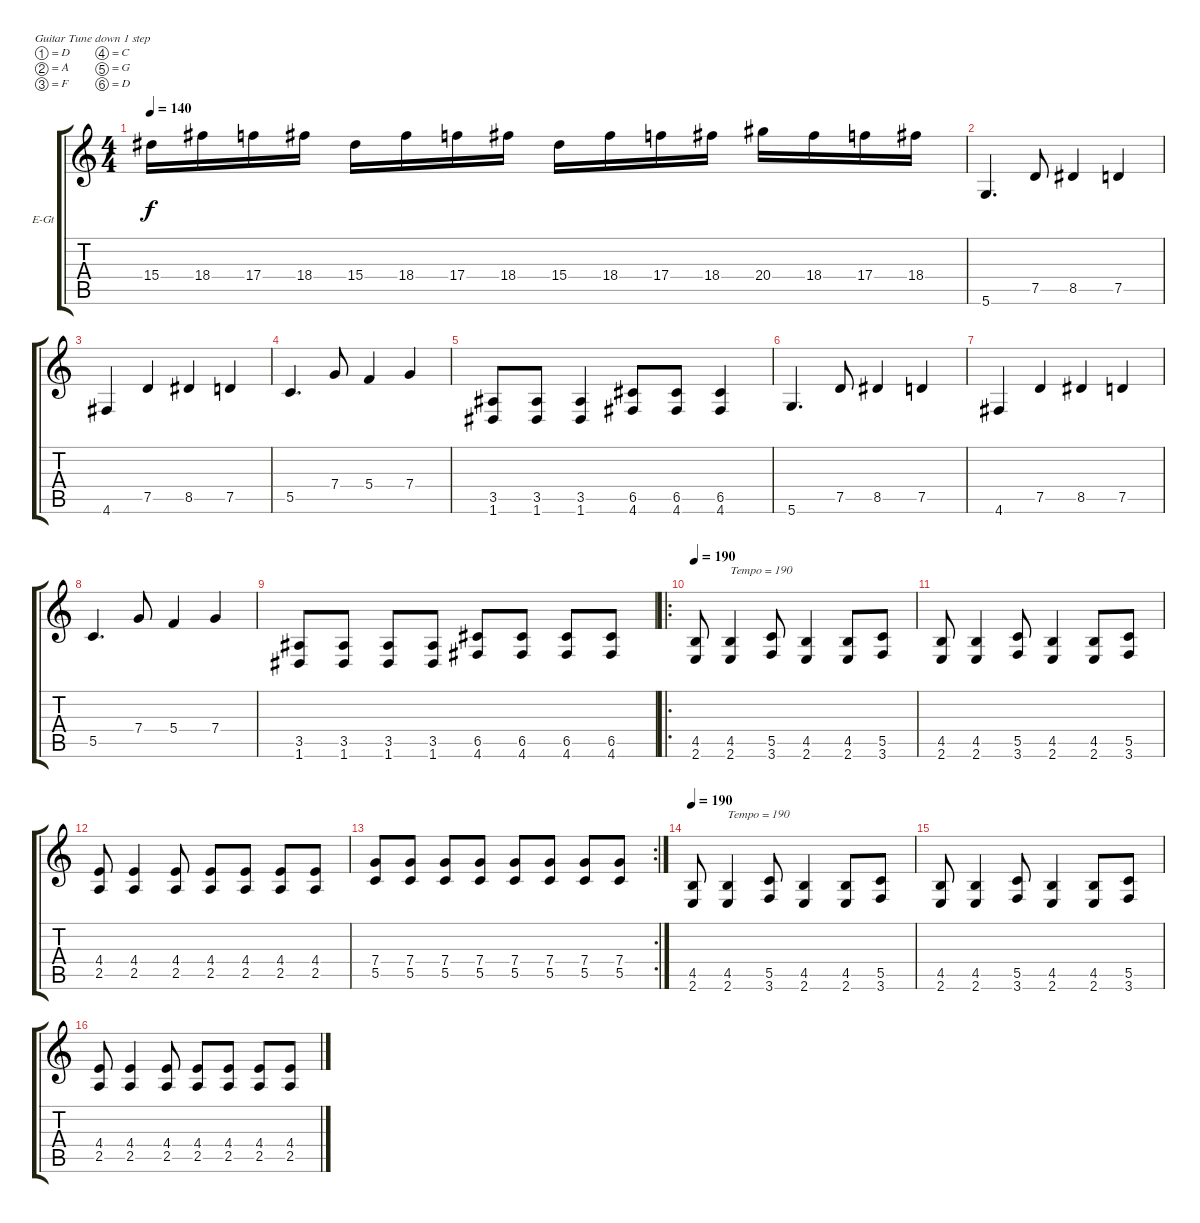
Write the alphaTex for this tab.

\bracketExtendMode groupsimilarinstruments
\firstSystemTrackNameOrientation horizontal
\otherSystemsTrackNameOrientation horizontal
\track ("Paul - Guitar 1" "E-Gt") {instrument distortionguitar}
\staff {score tabs}
\tuning (D4 A3 F3 C3 G2 D2)
\ts (4 4)
\tempo 140
\clef g2
\ks c
15.4.16{dy f} 18.4.16 17.4.16 18.4.16 15.4.16 18.4.16 17.4.16 18.4.16 15.4.16 18.4.16 17.4.16 18.4.16 20.4.16 18.4.16 17.4.16 18.4.16 |
5.6.4{d} 7.5.8 8.5.4 7.5.4 |
4.6.4 7.5.4 8.5.4 7.5.4 |
5.5.4{d} 7.4.8 5.4.4 7.4.4 |
(3.5 1.6).8 (3.5 1.6).8 (3.5 1.6).4 (6.5 4.6).8 (6.5 4.6).8 (6.5 4.6).4 |
5.6.4{d} 7.5.8 8.5.4 7.5.4 |
4.6.4 7.5.4 8.5.4 7.5.4 |
5.5.4{d} 7.4.8 5.4.4 7.4.4 |
(3.5 1.6).8 (3.5 1.6).8 (3.5 1.6).8 (3.5 1.6).8 (6.5 4.6).8 (6.5 4.6).8 (6.5 4.6).8 (6.5 4.6).8 |
\ro
\tempo 190
(4.5 2.6).8 (4.5 2.6).4{txt "Tempo = 190"} (5.5 3.6).8 (4.5 2.6).4 (4.5 2.6).8 (5.5 3.6).8 |
(4.5 2.6).8 (4.5 2.6).4 (5.5 3.6).8 (4.5 2.6).4 (4.5 2.6).8 (5.5 3.6).8 |
(4.4 2.5).8 (4.4 2.5).4 (4.4 2.5).8 (4.4 2.5).8 (4.4 2.5).8 (4.4 2.5).8 (4.4 2.5).8 |
\rc 2
(7.4 5.5).8 (7.4 5.5).8 (7.4 5.5).8 (7.4 5.5).8 (7.4 5.5).8 (7.4 5.5).8 (7.4 5.5).8 (7.4 5.5).8 |
\tempo 190
(4.5 2.6).8 (4.5 2.6).4{txt "Tempo = 190"} (5.5 3.6).8 (4.5 2.6).4 (4.5 2.6).8 (5.5 3.6).8 |
(4.5 2.6).8 (4.5 2.6).4 (5.5 3.6).8 (4.5 2.6).4 (4.5 2.6).8 (5.5 3.6).8 |
(4.4 2.5).8 (4.4 2.5).4 (4.4 2.5).8 (4.4 2.5).8 (4.4 2.5).8 (4.4 2.5).8 (4.4 2.5).8
